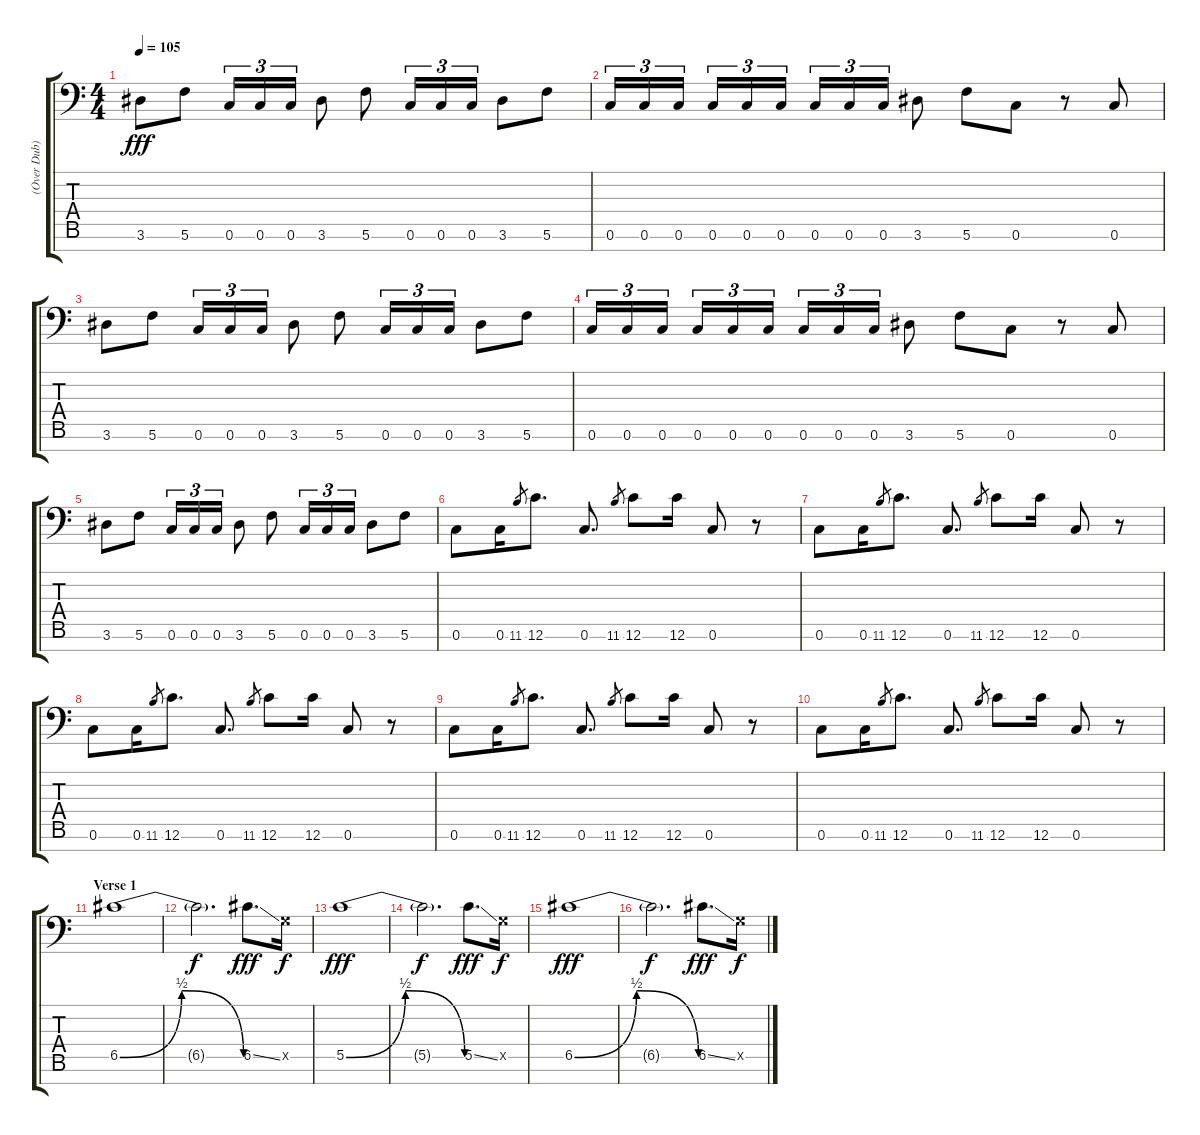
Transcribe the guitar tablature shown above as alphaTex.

\track ("(Over Dub)" "(Over Dub)") {instrument distortionguitar}
\staff {score tabs}
\tuning (D4 A3 F3 C3 G2 C2 G1) {hide}
\ts (4 4)
\tempo 105
\clef f4
\ks c
3.6.8{dy fff} 5.6.8 0.6.16{tu (3 2)} 0.6.16{tu (3 2)} 0.6.16{tu (3 2)} 3.6.8 5.6.8 0.6.16{tu (3 2)} 0.6.16{tu (3 2)} 0.6.16{tu (3 2)} 3.6.8 5.6.8 |
0.6.16{tu (3 2)} 0.6.16{tu (3 2)} 0.6.16{tu (3 2)} 0.6.16{tu (3 2)} 0.6.16{tu (3 2)} 0.6.16{tu (3 2)} 0.6.16{tu (3 2)} 0.6.16{tu (3 2)} 0.6.16{tu (3 2)} 3.6.8 5.6.8 0.6.8 r.8 0.6.8 |
3.6.8 5.6.8 0.6.16{tu (3 2)} 0.6.16{tu (3 2)} 0.6.16{tu (3 2)} 3.6.8 5.6.8 0.6.16{tu (3 2)} 0.6.16{tu (3 2)} 0.6.16{tu (3 2)} 3.6.8 5.6.8 |
0.6.16{tu (3 2)} 0.6.16{tu (3 2)} 0.6.16{tu (3 2)} 0.6.16{tu (3 2)} 0.6.16{tu (3 2)} 0.6.16{tu (3 2)} 0.6.16{tu (3 2)} 0.6.16{tu (3 2)} 0.6.16{tu (3 2)} 3.6.8 5.6.8 0.6.8 r.8 0.6.8 |
3.6.8 5.6.8 0.6.16{tu (3 2)} 0.6.16{tu (3 2)} 0.6.16{tu (3 2)} 3.6.8 5.6.8 0.6.16{tu (3 2)} 0.6.16{tu (3 2)} 0.6.16{tu (3 2)} 3.6.8 5.6.8 |
0.6.8 0.6.16 11.6.8{gr} 12.6.8{d} 0.6.8{d} 11.6.8{gr} 12.6.8 12.6.16 0.6.8 r.8 |
0.6.8 0.6.16 11.6.8{gr} 12.6.8{d} 0.6.8{d} 11.6.8{gr} 12.6.8 12.6.16 0.6.8 r.8 |
0.6.8 0.6.16 11.6.8{gr} 12.6.8{d} 0.6.8{d} 11.6.8{gr} 12.6.8 12.6.16 0.6.8 r.8 |
0.6.8 0.6.16 11.6.8{gr} 12.6.8{d} 0.6.8{d} 11.6.8{gr} 12.6.8 12.6.16 0.6.8 r.8 |
0.6.8 0.6.16 11.6.8{gr} 12.6.8{d} 0.6.8{d} 11.6.8{gr} 12.6.8 12.6.16 0.6.8 r.8 |
\section ("" "Verse 1")
6.5{be (bendrelease 0 0 11 2 46 2 60 0)}.1 |
6.5{t}.2{d dy f} 6.5{ss}.8{d dy fff} 0.5{x}.16{dy f} |
5.5{be (bendrelease 0 0 14 2 45 2 60 0)}.1{dy fff} |
5.5{t}.2{d dy f} 5.5{ss}.8{d dy fff} 0.5{x}.16{dy f} |
6.5{be (bendrelease 0 0 11 2 46 2 60 0)}.1{dy fff} |
6.5{t}.2{d dy f} 6.5{ss}.8{d dy fff} 0.5{x}.16{dy f}
